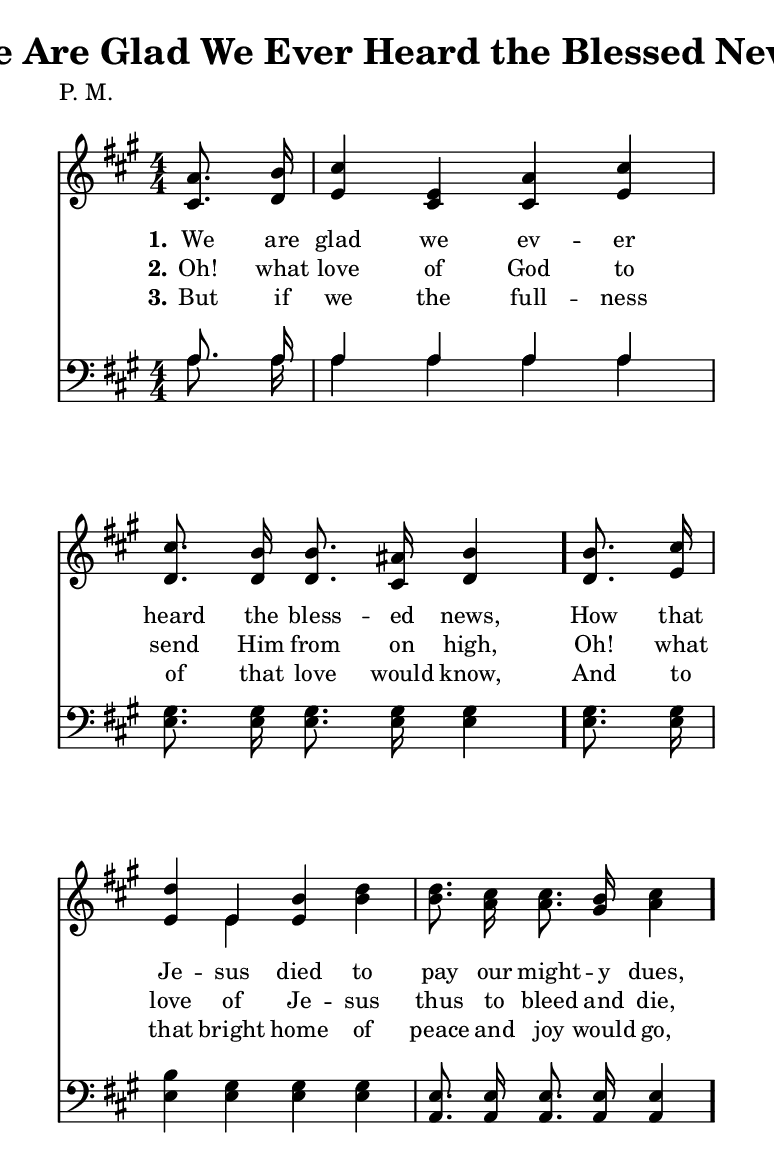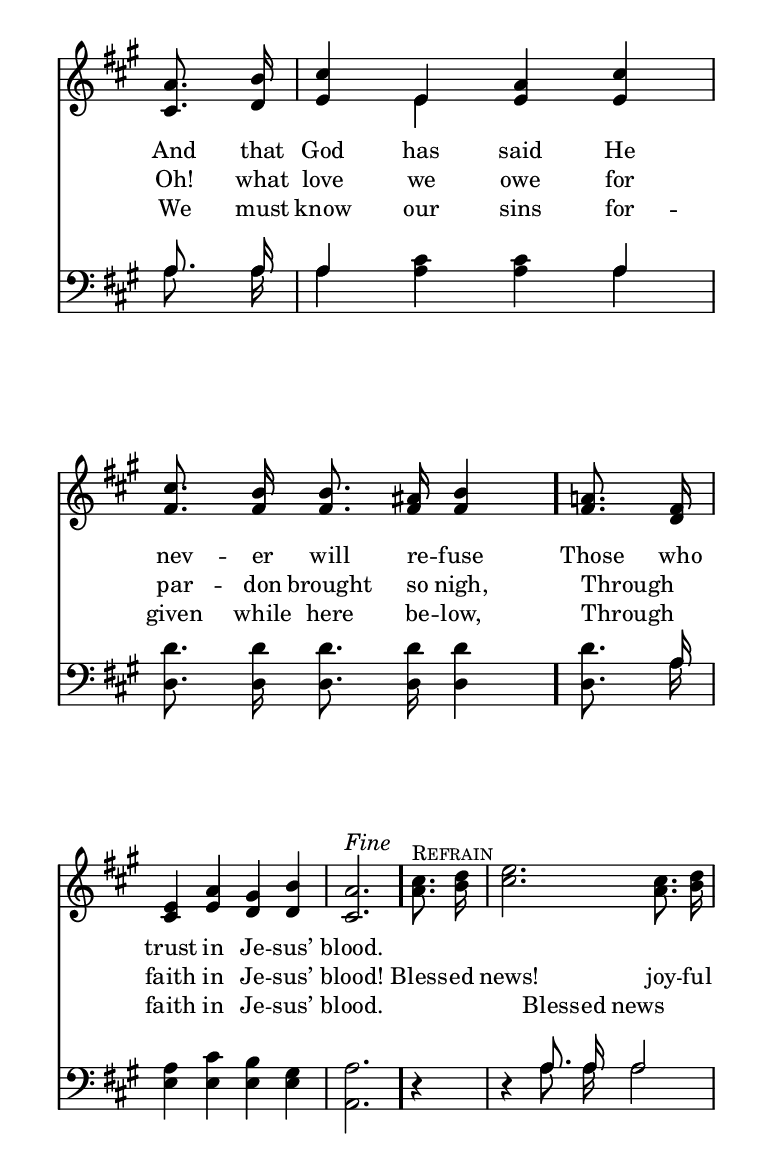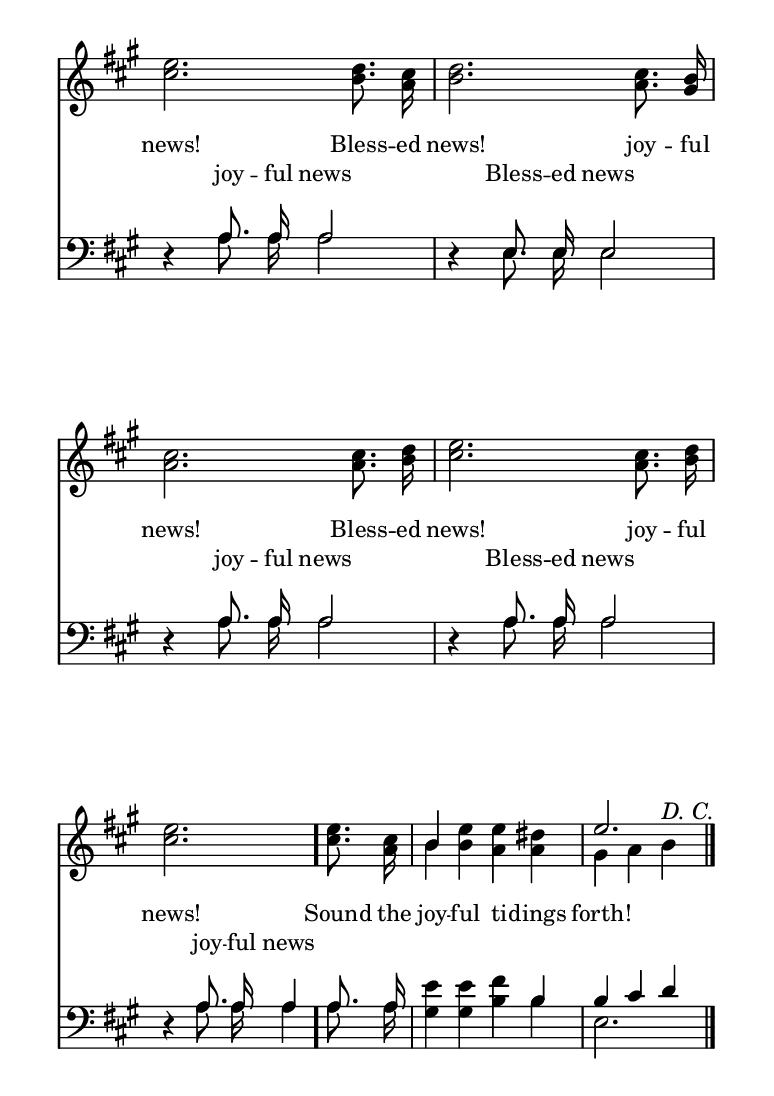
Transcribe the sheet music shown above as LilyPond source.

\include "common/global.ily"
\paper {
  \include "common/paper.ily"
  ragged-last-bottom = ##t
  page-count = #(cond (is-eogsized 2) (#t #f))
  system-count = #(cond (is-eogsized 6) (#t #f))
}

\header{
  %children
  hymnnumber = "365"
  title = "We Are Glad We Ever Heard the Blessed News"
  tunename = "Marching On"
  meter = "P. M." % something like 11. 11. 11. 6. with Refrain (6. 6. 6. 7.)
  poet = ""
  composer = ""
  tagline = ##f
}

global = {
  \include "common/overrides.ily"
  \override Staff.TimeSignature.style = #'numbered
  \time 4/4
  \override Score.MetronomeMark.transparent = ##t % hide all fermata changes too
  \tempo 4=90
  \key a \major
  \partial 4
  \autoBeamOff
}

patternA = { c8. c16 | c4 c c c | c8. c16 c8. c16 c4 }
patternB = { c8. c16 | c4 c c c | c2. }

patternC = { c8. c16 | c2. }
patternD = { r4 c8. c16 c2 }

notesSopranoFirst = {
\relative c'' {

  \changePitch \patternA { a b | cis e, a cis | cis b b ais b }
  \changePitch \patternA { b cis | d e, b' d | d cis cis b cis }
  \changePitch \patternA { a b | cis e, a cis | cis b b ais b }
  \changePitch \patternB { a fis | e a gis b | a^\markup{\italic Fine} }

}
}

notesSoprano = {
\global
\relative c'' {

  \notesSopranoFirst

  << s^\markup { \small \caps "Refrain" }
  \changePitch \patternC { cis d | e } >>
  \changePitch \patternC { cis d | e }
  \changePitch \patternC { d cis | d }
  \changePitch \patternC { cis b | cis }
  \changePitch \patternC { cis d | e }
  \changePitch \patternC { cis d | e }
  \changePitch \patternB { e cis | b e e dis | e }

  \bar "|."

}
}

notesAltoFirst = {
\relative e' {

  \changePitch \patternA { cis d | e cis cis e | d d d cis d }
  \changePitch \patternA { d e | e e e b' | b a a gis a }
  \changePitch \patternA { cis, d | e e e e | fis fis fis fis fis }
  \changePitch \patternB { fis d | cis e d d | cis }

}
}

notesAlto = {
\global
\relative e' {

  \notesAltoFirst

  \changePitch \patternC { a b | cis }
  \changePitch \patternC { a b | cis }
  \changePitch \patternC { b a | b }
  \changePitch \patternC { a gis | a }
  \changePitch \patternC { a b | cis }
  \changePitch \patternC { a b | cis }
  \changePitch \patternB { cis a | b b a a | } gis4 a b^\markup{\italic{D. C.}}

}
}

notesTenorFirst = {
\relative a {

  \changePitch \patternA { a a | a a a a | gis gis gis gis gis }
  \changePitch \patternA { gis gis | b gis gis gis | e e e e e }
  \changePitch \patternA { a a | a cis cis a | d d d d d }
  \changePitch \patternB { d a | a cis b gis | a }

}
}

notesTenor = {
\global
\relative a {

  \notesTenorFirst

  r4 |
  \changePitch \patternD { a a a | }
  \changePitch \patternD { a a a | }
  \changePitch \patternD { e e e | }
  \changePitch \patternD { a a a | }
  \changePitch \patternD { a a a | }
  \changePitch \patternD { a a } a4
  \changePitch \patternB { a a | e' e fis b, | } b4 cis d

}
}

notesBassFirst = {
\relative f {

  \changePitch \patternA { a a | a a a a | e e e e e }
  \changePitch \patternA { e e | e e e e | a, a a a a }
  \changePitch \patternA { a' a | a a a a | d, d d d d }
  \changePitch \patternB { d a' | e e e e | a, }

}
}

notesBass = {
\global
\relative f {

  \notesBassFirst

  r4 |
  \changePitch \patternD { a a a | }
  \changePitch \patternD { a a a | }
  \changePitch \patternD { e e e | }
  \changePitch \patternD { a a a | }
  \changePitch \patternD { a a a | }
  \changePitch \patternD { a a } a4
  \changePitch \patternB { a a | gis gis b b | e, }

}
}

Refrain = \lyricmode {

Bless -- ed news! joy -- ful news! % \bar is not appropriate
Bless -- ed news! joy -- ful news! % \bar is not appropriate
Bless -- ed news! joy -- ful news! \bar "."
Sound the joy -- ful ti -- dings forth! \bar "."
( - Repeat stanza - )

}

underWords = \lyricmode {

\repeat unfold 40 \skip 4
Bless -- ed news joy -- ful news
Bless -- ed news joy -- ful news
Bless -- ed news joy -- ful news

}

wordsA = \lyricmode {
\set stanza = "1."

We are glad we ev -- er heard the bless -- ed news, \bar "."
How that Je -- sus died to pay our might -- y dues, \bar "."
And that God has said He nev -- er will re -- fuse \bar "."
Those who trust in Je -- sus’ blood. \bar "."

}

wordsB = \lyricmode {
\set stanza = "2."

Oh! what love of God to send Him from on high,
Oh! what love of Je -- sus thus to bleed and die,
Oh! what love we owe for par -- don brought so nigh,
Through _ faith in Je -- sus’ blood!

\Refrain

}

wordsC = \lyricmode {
\set stanza = "3."

But if we the full -- ness of that love would know,
And to that bright home of peace and joy would go,
We must know our sins for -- given while here be -- low,
Through _ faith in Je -- sus’ blood.

}

\score {
  \context ChoirStaff <<
    \context Staff = upper <<
      \set Staff.autoBeaming = ##f
      \set ChoirStaff.systemStartDelimiter = #'SystemStartBar
      \set ChoirStaff.printPartCombineTexts = ##f
      \partcombine #'(2 . 11) \notesSoprano \notesAlto
      \context NullVoice = sopranos { \voiceOne << \notesSoprano >> }
      \context Lyrics = one   \lyricsto sopranos \wordsA
      \context Lyrics = two   \lyricsto sopranos \wordsB
      \context Lyrics = three \lyricsto sopranos \wordsC
    >>
    \context Staff = men <<
      \set Staff.autoBeaming = ##f
      \clef bass
      \set ChoirStaff.printPartCombineTexts = ##f
      \partcombine #'(2 . 11) \notesTenor \notesBass
      \context NullVoice = tenors { \voiceOne << \notesTenor >> }
      \context Lyrics = three \with { alignAboveContext = men } \lyricsto tenors \underWords
    >>
  >>
  \layout {
    \include "common/layout.ily"
  }
}

\score {
  \context ChoirStaff <<
    \context Staff = upper <<
      \context Voice = sopranos { \voiceOne { \notesSoprano \notesSopranoFirst } }
      \context Voice = altos { \voiceTwo { \notesAlto \notesAltoFirst } }
    >>
    \context Staff = men <<
      \context Voice = tenors { \voiceOne { \notesTenor \notesTenorFirst } }
      \context Voice = basses { \voiceTwo { \notesBass \notesBassFirst } }
    >>
  >>
  \midi{
    \include "common/midi.ily"
  }
}



\version "2.19.49"  % necessary for upgrading to future LilyPond versions.

% vi:set et ts=2 sw=2 ai nocindent syntax=lilypond:
